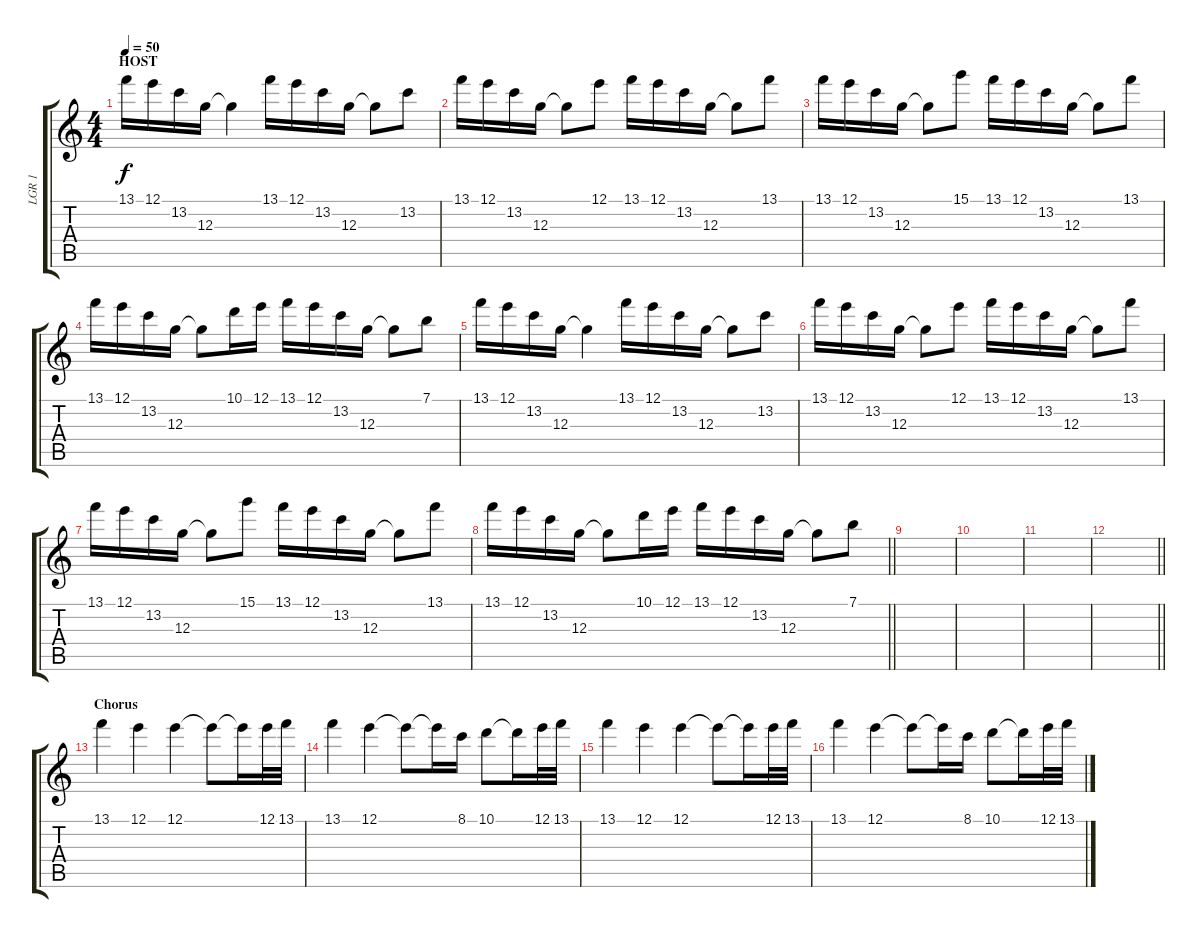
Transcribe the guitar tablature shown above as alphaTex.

\track ("LGR 1" "LGR 1") {instrument distortionguitar}
\staff {score tabs}
\tuning (E4 B3 G3 D3 A2 D2) {hide}
\ts (4 4)
\section ("" "HOST")
\tempo 50
\clef g2
\ks c
13.1.16{dy f} 12.1.16 13.2.16 12.3.16 12.3{t}.4 13.1.16 12.1.16 13.2.16 12.3.16 12.3{t}.8 13.2.8 |
13.1.16 12.1.16 13.2.16 12.3.16 12.3{t}.8 12.1.8 13.1.16 12.1.16 13.2.16 12.3.16 12.3{t}.8 13.1.8 |
13.1.16 12.1.16 13.2.16 12.3.16 12.3{t}.8 15.1.8 13.1.16 12.1.16 13.2.16 12.3.16 12.3{t}.8 13.1.8 |
13.1.16 12.1.16 13.2.16 12.3.16 12.3{t}.8 10.1.16 12.1.16 13.1.16 12.1.16 13.2.16 12.3.16 12.3{t}.8 7.1.8 |
13.1.16 12.1.16 13.2.16 12.3.16 12.3{t}.4 13.1.16 12.1.16 13.2.16 12.3.16 12.3{t}.8 13.2.8 |
13.1.16 12.1.16 13.2.16 12.3.16 12.3{t}.8 12.1.8 13.1.16 12.1.16 13.2.16 12.3.16 12.3{t}.8 13.1.8 |
13.1.16 12.1.16 13.2.16 12.3.16 12.3{t}.8 15.1.8 13.1.16 12.1.16 13.2.16 12.3.16 12.3{t}.8 13.1.8 |
\barLineRight lightlight
13.1.16 12.1.16 13.2.16 12.3.16 12.3{t}.8 10.1.16 12.1.16 13.1.16 12.1.16 13.2.16 12.3.16 12.3{t}.8 7.1.8 |
|
|
|
\barLineRight lightlight
|
\section ("" "Chorus")
13.1.4 12.1.4 12.1.4 12.1{t}.8 12.1{t}.16 12.1.32 13.1.32 |
13.1.4 12.1.4 12.1{t}.8 12.1{t}.16 8.1.16 10.1.8 10.1{t}.16 12.1.32 13.1.32 |
13.1.4 12.1.4 12.1.4 12.1{t}.8 12.1{t}.16 12.1.32 13.1.32 |
13.1.4 12.1.4 12.1{t}.8 12.1{t}.16 8.1.16 10.1.8 10.1{t}.16 12.1.32 13.1.32
